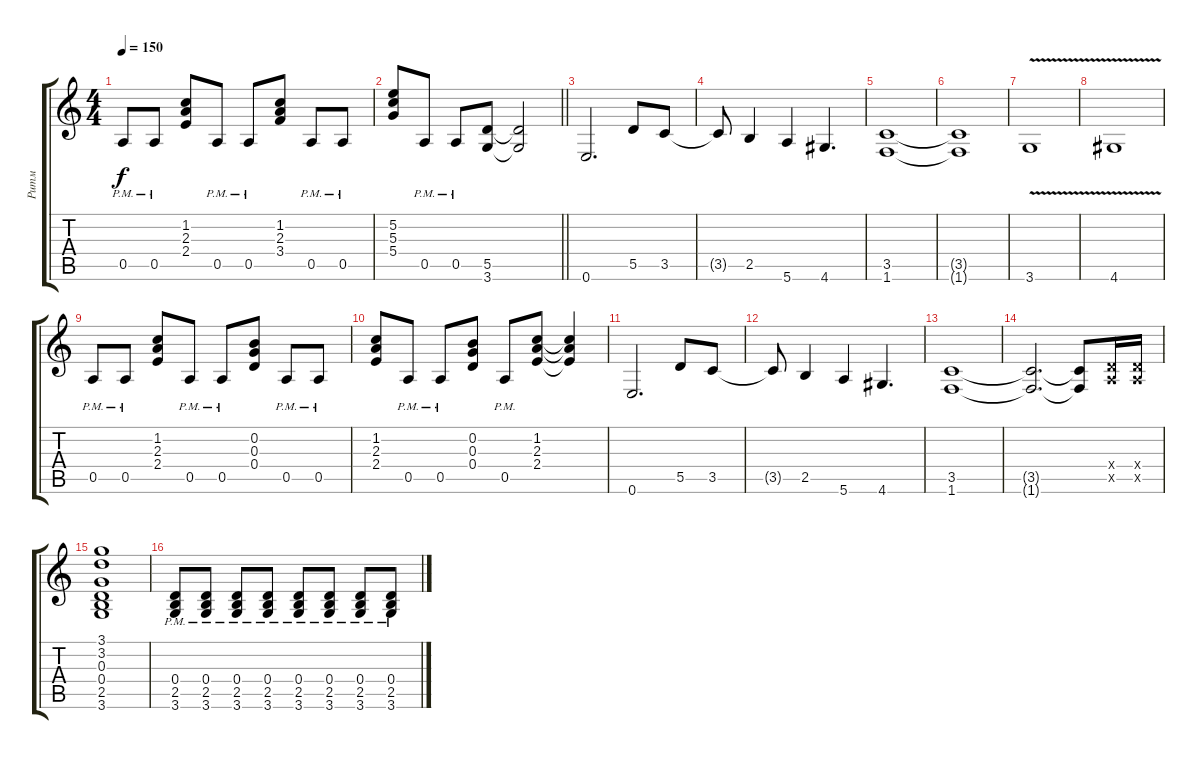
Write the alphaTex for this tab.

\track ("Ритм" "Ритм") {instrument distortionguitar}
\staff {score tabs}
\tuning (E4 B3 G3 D3 A2 E2) {hide}
\ts (4 4)
\tempo 150
\clef g2
\ks c
0.5{pm}.8{dy f} 0.5{pm}.8 (1.2 2.3 2.4).8 0.5{pm}.8 0.5{pm}.8 (1.2 2.3 3.4).8 0.5{pm}.8 0.5{pm}.8 |
\barLineRight lightlight
(5.2 5.3 5.4).8 0.5{pm}.8 0.5{pm}.8 (5.5 3.6).8 (5.5{t} 3.6{t}).2 |
0.6.2{d} 5.5.8 3.5.8 |
3.5{t}.8 2.5.4 5.6.4 4.6.4{d} |
(3.5 1.6).1 |
(3.5{t} 1.6{t}).1 |
3.6{v}.1 |
4.6{v}.1 |
0.5{pm}.8 0.5{pm}.8 (1.2 2.3 2.4).8 0.5{pm}.8 0.5{pm}.8 (0.2 0.3 0.4).8 0.5{pm}.8 0.5{pm}.8 |
(1.2 2.3 2.4).8 0.5{pm}.8 0.5{pm}.8 (0.2 0.3 0.4).8 0.5{pm}.8 (1.2 2.3 2.4).8 (1.2{t} 2.3{t} 2.4{t}).4 |
0.6.2{d} 5.5.8 3.5.8 |
3.5{t}.8 2.5.4 5.6.4 4.6.4{d} |
(3.5 1.6).1 |
(3.5{t} 1.6{t}).2{d} (3.5{t} 1.6{t}).8 (0.4{x} 0.5{x}).16 (0.4{x} 0.5{x}).16 |
(3.1 3.2 0.3 0.4 2.5 3.6).1 |
(0.4{pm} 2.5{pm} 3.6{pm}).8 (0.4{pm} 2.5{pm} 3.6{pm}).8 (0.4{pm} 2.5{pm} 3.6{pm}).8 (0.4{pm} 2.5{pm} 3.6{pm}).8 (0.4{pm} 2.5{pm} 3.6{pm}).8 (0.4{pm} 2.5{pm} 3.6{pm}).8 (0.4{pm} 2.5{pm} 3.6{pm}).8 (0.4{pm} 2.5{pm} 3.6{pm}).8
